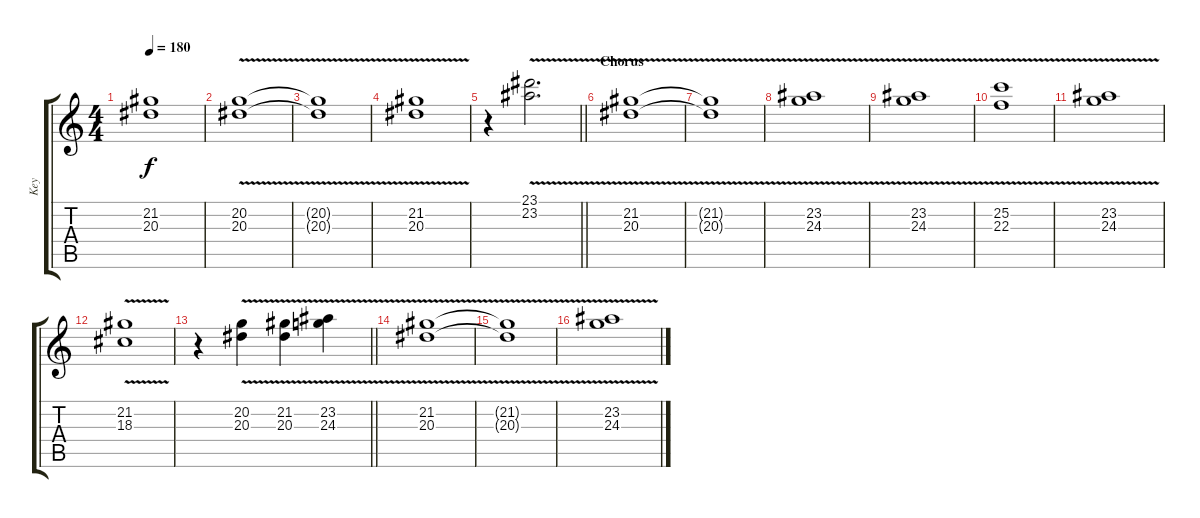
\track ("Key" "Key") {instrument drawbarorgan}
\staff {score tabs}
\tuning (E4 B3 G3 D3 A2 E2) {hide}
\ts (4 4)
\tempo 180
\clef g2
\ks c
(21.2{t} 20.3{t}).1{dy f} |
(20.2{v} 20.3{v}).1 |
(20.2{t} 20.3{t}).1 |
(21.2{v} 20.3{v}).1 |
\barLineRight lightlight
r.4 (23.1{v} 23.2{v}).2{d} |
\section ("" "Chorus")
(21.2{v} 20.3{v}).1 |
(21.2{t} 20.3{t}).1 |
(23.2{v} 24.3{v}).1 |
(23.2 24.3{v}).1 |
(25.2{v} 22.3{v}).1 |
(23.2{v} 24.3{v}).1 |
(21.2{v} 18.3{v}).1 |
\barLineRight lightlight
r.4 (20.2{v} 20.3{v}).4 (21.2{v} 20.3{v}).4 (23.2{v} 24.3{v}).4 |
(21.2{v} 20.3{v}).1 |
(21.2{t} 20.3{t}).1 |
(23.2{v} 24.3{v}).1
